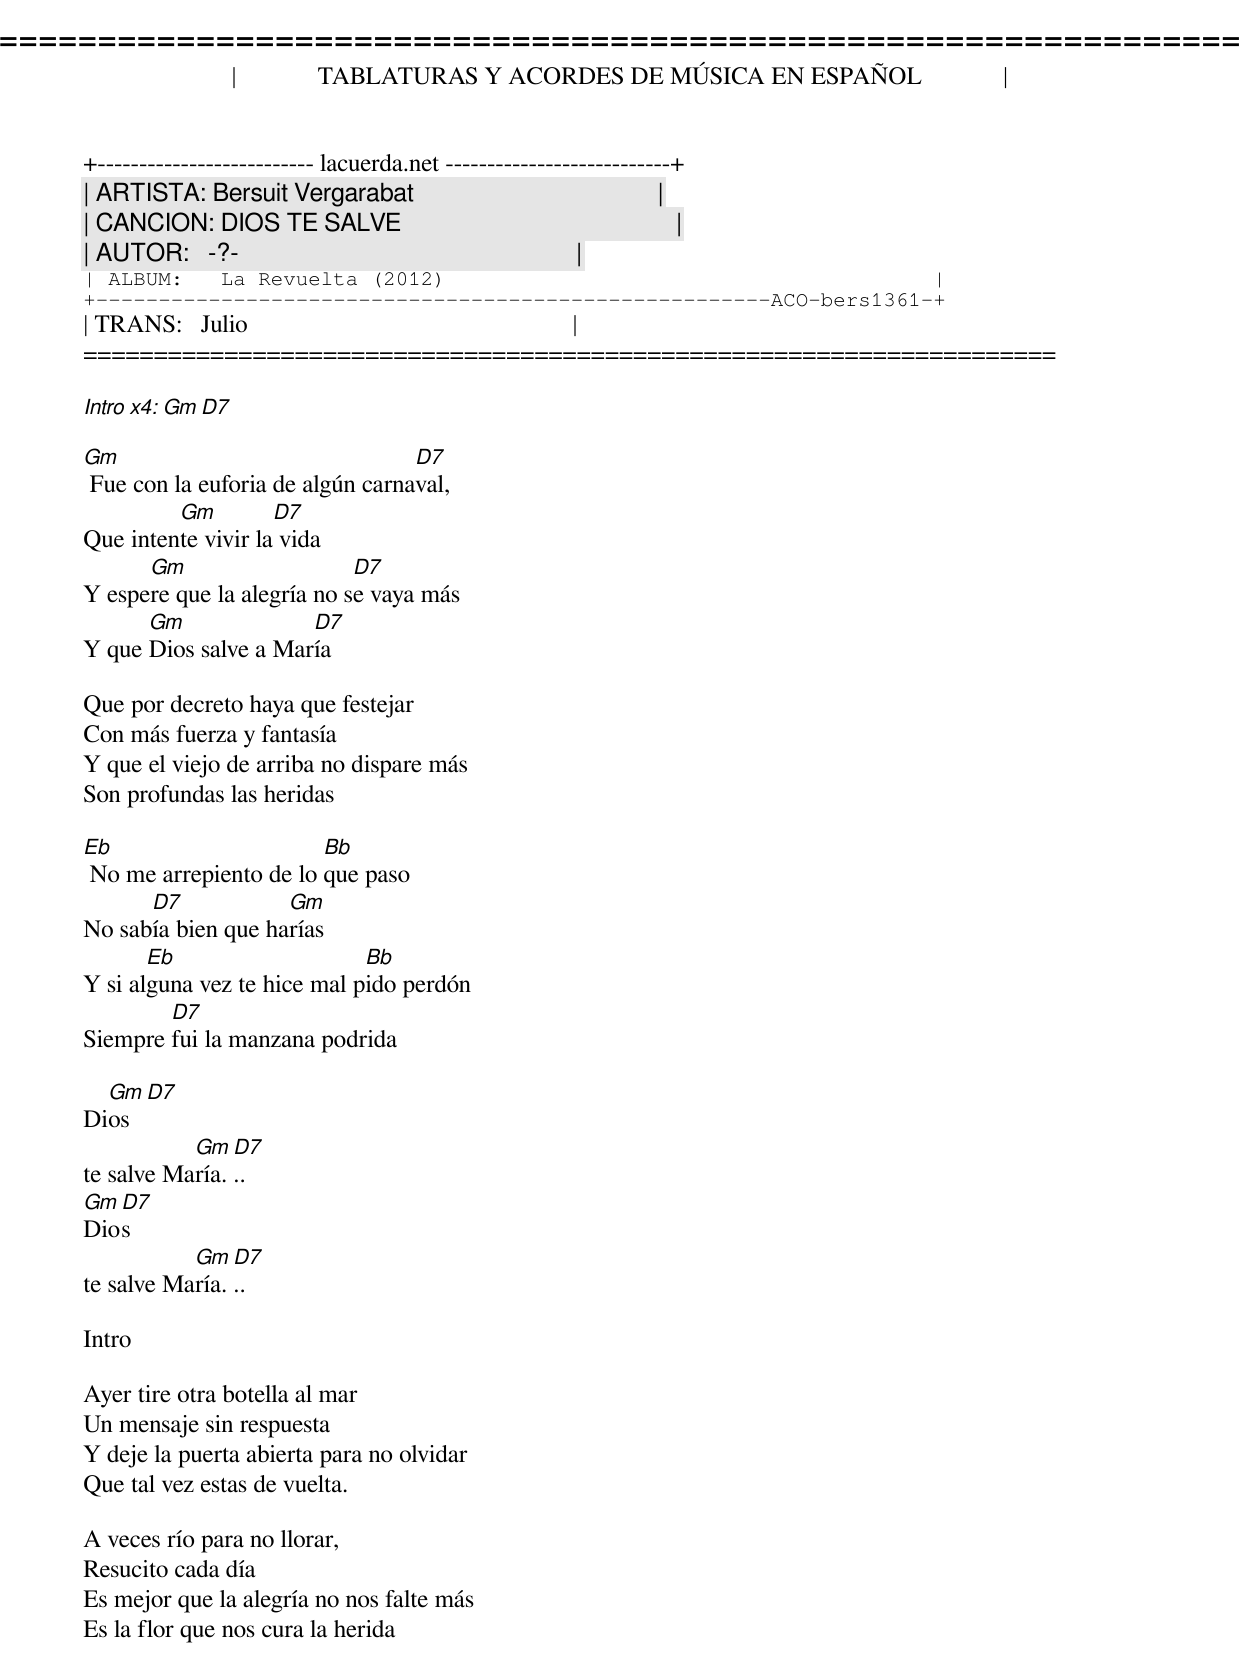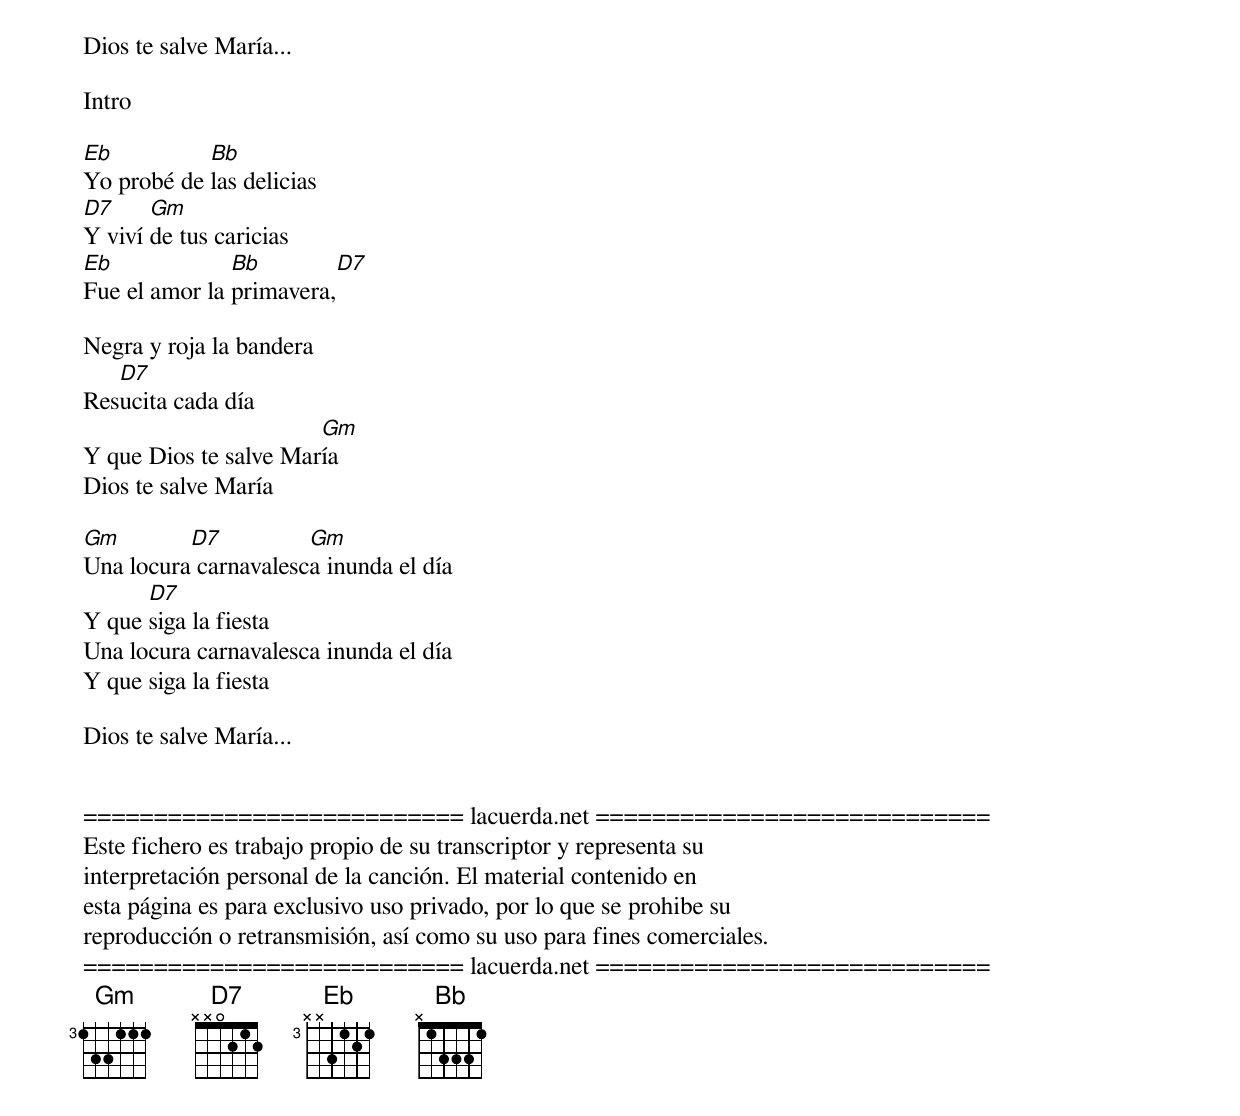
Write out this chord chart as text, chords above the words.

=====================================================================
|             TABLATURAS Y ACORDES DE MÚSICA EN ESPAÑOL             |
+-------------------------- lacuerda.net ---------------------------+
| ARTISTA: Bersuit Vergarabat                                       |
| CANCION: DIOS TE SALVE                                            |
| AUTOR:   -?-                                                      |
| ALBUM:   La Revuelta (2012)                                       |
+------------------------------------------------------ACO-bers1361-+
| TRANS:   Julio                                                    |
=====================================================================

Intro x4:  Gm  D7

Gm                                D7
 Fue con la euforia de algún carnaval,
         Gm         D7
Que intente vivir la vida
      Gm                    D7
Y espere que la alegría no se vaya más
      Gm              D7
Y que Dios salve a María

Que por decreto haya que festejar
Con más fuerza y fantasía
Y que el viejo de arriba no dispare más
Son profundas las heridas

Eb                      Bb
 No me arrepiento de lo que paso
      D7            Gm
No sabía bien que harías
       Eb                    Bb
Y si alguna vez te hice mal pido perdón
        D7
Siempre fui la manzana podrida

  Gm D7
Dios
           Gm  D7
te salve María...
Gm D7
Dios
           Gm  D7
te salve María...

Intro

Ayer tire otra botella al mar
Un mensaje sin respuesta
Y deje la puerta abierta para no olvidar
Que tal vez estas de vuelta.

A veces río para no llorar,
Resucito cada día
Es mejor que la alegría no nos falte más
Es la flor que nos cura la herida

Dios te salve María...

Intro

Eb          Bb
Yo probé de las delicias
D7     Gm
Y viví de tus caricias
Eb             Bb         D7
Fue el amor la primavera,

Negra y roja la bandera
   D7
Resucita cada día
                       Gm
Y que Dios te salve María
Dios te salve María

Gm        D7          Gm
Una locura carnavalesca inunda el día
      D7
Y que siga la fiesta
Una locura carnavalesca inunda el día
Y que siga la fiesta

Dios te salve María...


=========================== lacuerda.net ============================
Este fichero es trabajo propio de su transcriptor y representa su
interpretación personal de la canción. El material contenido en
esta página es para exclusivo uso privado, por lo que se prohibe su
reproducción o retransmisión, así como su uso para fines comerciales.
=========================== lacuerda.net ============================
